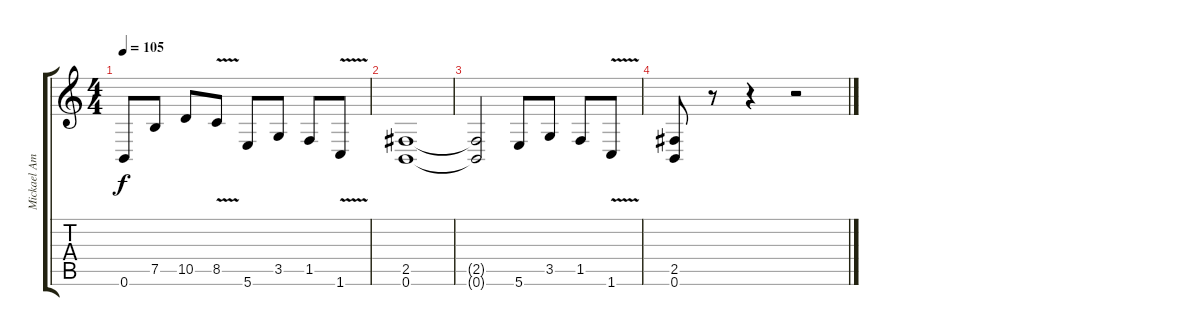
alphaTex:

\track ("Mickael Amott" "Mickael Am") {instrument distortionguitar}
\staff {score tabs}
\tuning (B3 Gb3 D3 A2 E2 B1) {hide}
\ts (4 4)
\tempo 105
\clef g2
\ks c
0.6.8{dy f} 7.5.8 10.5.8 8.5{v}.8 5.6.8 3.5.8 1.5.8 1.6{v}.8 |
(2.5 0.6).1 |
(2.5{t} 0.6{t}).2 5.6.8 3.5.8 1.5.8 1.6{v}.8 |
(2.5 0.6).8 r.8 r.4 r.2
